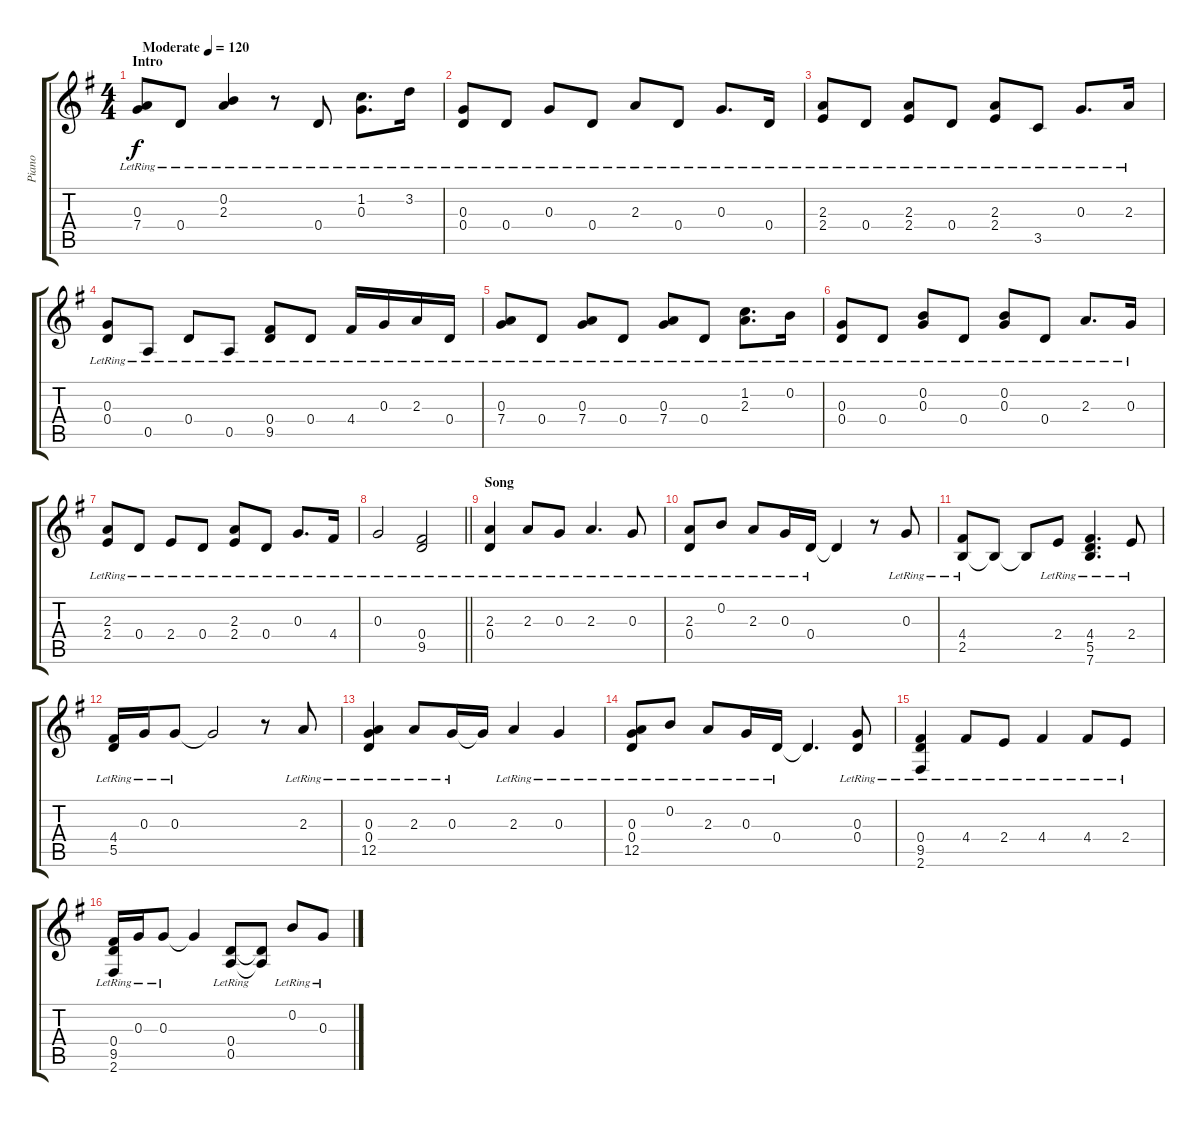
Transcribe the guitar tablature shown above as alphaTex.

\track ("Piano" "Piano") {instrument acousticguitarnylon}
\staff {score tabs}
\tuning (E4 B3 G3 D3 A2 E2) {hide}
\ts (4 4)
\section ("" "Intro")
\tempo (120 "Moderate")
\tempo 65
\tempo (120 "Moderate")
\clef g2
\ks g
(0.3{lr} 7.4{lr}).8{dy f instrument acousticguitarnylon} 0.4{lr}.8 (0.2{lr} 2.3{lr}).4 r.8 0.4{lr}.8 (1.2{lr} 0.3{lr}).8{d} 3.2{lr}.16 |
(0.3{lr} 0.4{lr}).8 0.4{lr}.8 0.3{lr}.8 0.4{lr}.8 2.3{lr}.8 0.4{lr}.8 0.3{lr}.8{d} 0.4{lr}.16 |
(2.3{lr} 2.4{lr}).8 0.4{lr}.8 (2.3{lr} 2.4{lr}).8 0.4{lr}.8 (2.3{lr} 2.4{lr}).8 3.5{lr}.8 0.3{lr}.8{d} 2.3{lr}.16 |
(0.3{lr} 0.4{lr}).8 0.5{lr}.8 0.4{lr}.8 0.5{lr}.8 (0.4{lr} 9.5{lr}).8 0.4{lr}.8 4.4{lr}.16 0.3{lr}.16 2.3{lr}.16 0.4{lr}.16 |
(0.3{lr} 7.4{lr}).8 0.4{lr}.8 (0.3{lr} 7.4{lr}).8 0.4{lr}.8 (0.3{lr} 7.4{lr}).8 0.4{lr}.8 (1.2{lr} 2.3{lr}).8{d} 0.2{lr}.16 |
(0.3{lr} 0.4{lr}).8 0.4{lr}.8 (0.2{lr} 0.3{lr}).8 0.4{lr}.8 (0.2{lr} 0.3{lr}).8 0.4{lr}.8 2.3{lr}.8{d} 0.3{lr}.16 |
(2.3{lr} 2.4{lr}).8 0.4{lr}.8 2.4{lr}.8 0.4{lr}.8 (2.3{lr} 2.4{lr}).8 0.4{lr}.8 0.3{lr}.8{d} 4.4{lr}.16 |
\barLineRight lightlight
0.3{lr}.2 (0.4{lr} 9.5{lr}).2 |
\section ("" "Song")
(2.3{lr} 0.4{lr}).4 2.3{lr}.8 0.3{lr}.8 2.3{lr}.4{d} 0.3{lr}.8 |
(2.3{lr} 0.4{lr}).8 0.2{lr}.8 2.3{lr}.8 0.3{lr}.16 0.4{lr}.16 0.4{t}.4 r.8 0.3{lr}.8 |
(4.4{lr} 2.5{lr}).8 2.5{t}.8 2.5{t}.8 2.4{lr}.8 (4.4{lr} 5.5{lr} 7.6{lr}).4{d} 2.4{lr}.8 |
(4.4{lr} 5.5{lr}).16 0.3{lr}.16 0.3{lr}.8 0.3{t}.2 r.8 2.3{lr}.8 |
(0.3{lr} 0.4{lr} 12.5{lr}).4 2.3{lr}.8 0.3{lr}.16 0.3{t}.16 2.3{lr}.4 0.3{lr}.4 |
(0.3{lr} 0.4{lr} 12.5{lr}).8 0.2{lr}.8 2.3{lr}.8 0.3{lr}.16 0.4{lr}.16 0.4{t}.4{d} (0.3{lr} 0.4{lr}).8 |
(0.4{lr} 9.5{lr} 2.6{lr}).4 4.4{lr}.8 2.4{lr}.8 4.4{lr}.4 4.4{lr}.8 2.4{lr}.8 |
(0.4{lr} 9.5{lr} 2.6{lr}).16{beam Up} 0.3{lr}.16{beam Up} 0.3{lr}.8{beam Up} 0.3{t}.4 (0.4{lr} 0.5{lr}).8 (0.4{t} 0.5{t}).8 0.2{lr}.8 0.3{lr}.8
